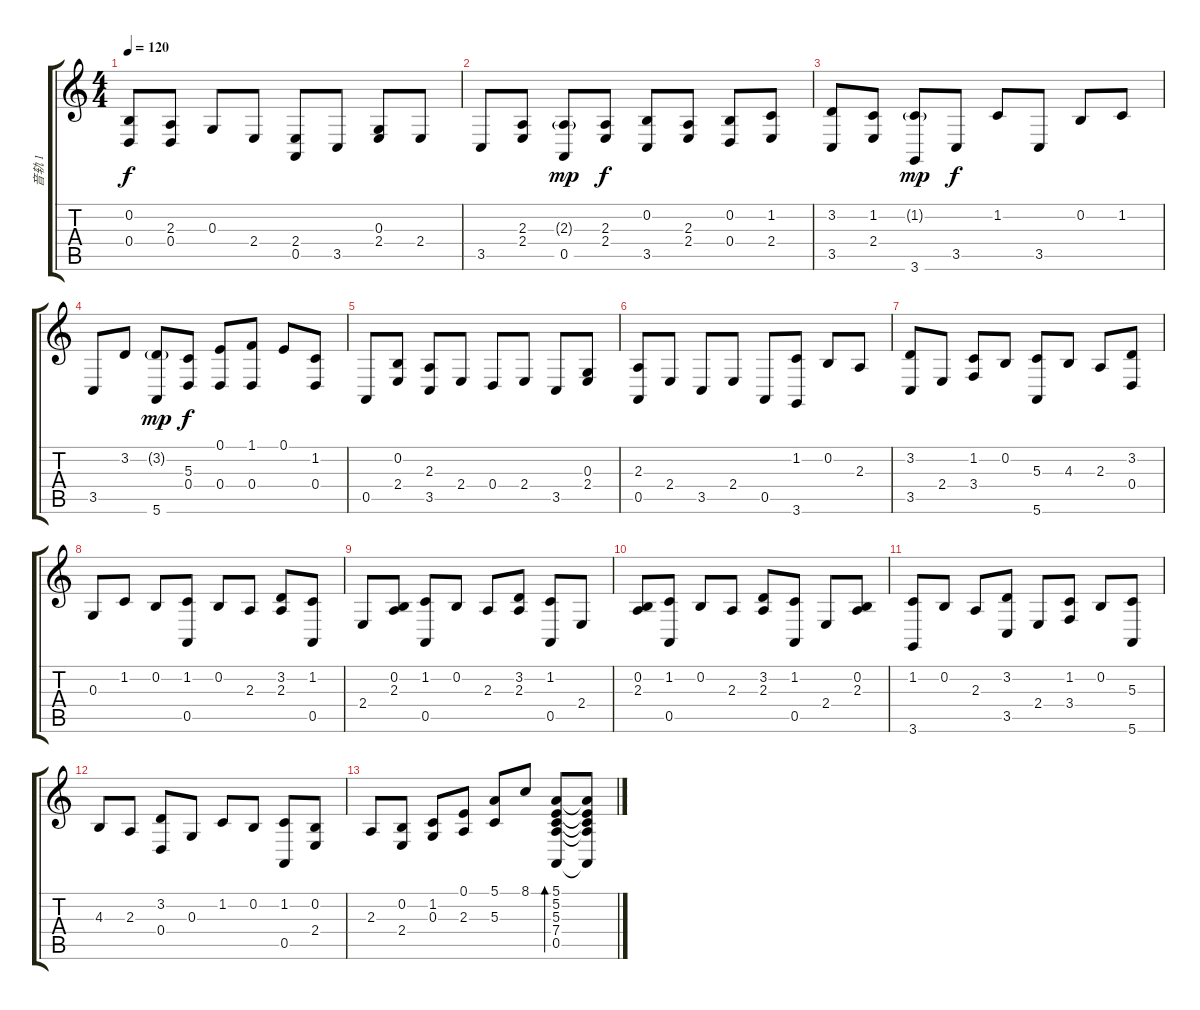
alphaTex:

\track ("音轨 1" "音轨 1") {instrument electricgrandpiano}
\staff {score tabs}
\tuning (E4 B3 G3 D3 A2 E2) {hide}
\ts (4 4)
\tempo 120
\clef g2
\ks c
(0.2 0.4).8{dy f} (2.3 0.4).8 0.3.8 2.4.8 (2.4 0.5).8 3.5.8 (0.3 2.4).8 2.4.8 |
3.5.8 (2.3 2.4).8 (2.3{g} 0.5).8{dy mp} (2.3 2.4).8{dy f} (0.2 3.5).8 (2.3 2.4).8 (0.2 0.4).8 (1.2 2.4).8 |
(3.2 3.5).8 (1.2 2.4).8 (1.2{g} 3.6).8{dy mp} 3.5.8{dy f} 1.2.8 3.5.8 0.2.8 1.2.8 |
3.5.8 3.2.8 (3.2{g} 5.6).8{dy mp} (5.3 0.4).8{dy f} (0.1 0.4).8 (1.1 0.4).8 0.1.8 (1.2 0.4).8 |
0.5.8 (0.2 2.4).8 (2.3 3.5).8 2.4.8 0.4.8 2.4.8 3.5.8 (0.3 2.4).8 |
(2.3 0.5).8 2.4.8 3.5.8 2.4.8 0.5.8 (1.2 3.6).8 0.2.8 2.3.8 |
(3.2 3.5).8 2.4.8 (1.2 3.4).8 0.2.8 (5.3 5.6).8 4.3.8 2.3.8 (3.2 0.4).8 |
0.3.8 1.2.8 0.2.8 (1.2 0.5).8 0.2.8 2.3.8 (3.2 2.3).8 (1.2 0.5).8 |
2.4.8 (0.2 2.3).8 (1.2 0.5).8 0.2.8 2.3.8 (3.2 2.3).8 (1.2 0.5).8 2.4.8 |
(0.2 2.3).8 (1.2 0.5).8 0.2.8 2.3.8 (3.2 2.3).8 (1.2 0.5).8 2.4.8 (0.2 2.3).8 |
(1.2 3.6).8 0.2.8 2.3.8 (3.2 3.5).8 2.4.8 (1.2 3.4).8 0.2.8 (5.3 5.6).8 |
4.3.8 2.3.8 (3.2 0.4).8 0.3.8 1.2.8 0.2.8 (1.2 0.5).8 (0.2 2.4).8 |
2.3.8 (0.2 2.4).8 (1.2 0.3).8 (0.1 2.3).8 (5.1 5.3).8 8.1.8 (5.1 5.2 5.3 7.4 0.5).8{bd 480} (5.1{t} 5.2{t} 5.3{t} 7.4{t} 0.5{t}).8
